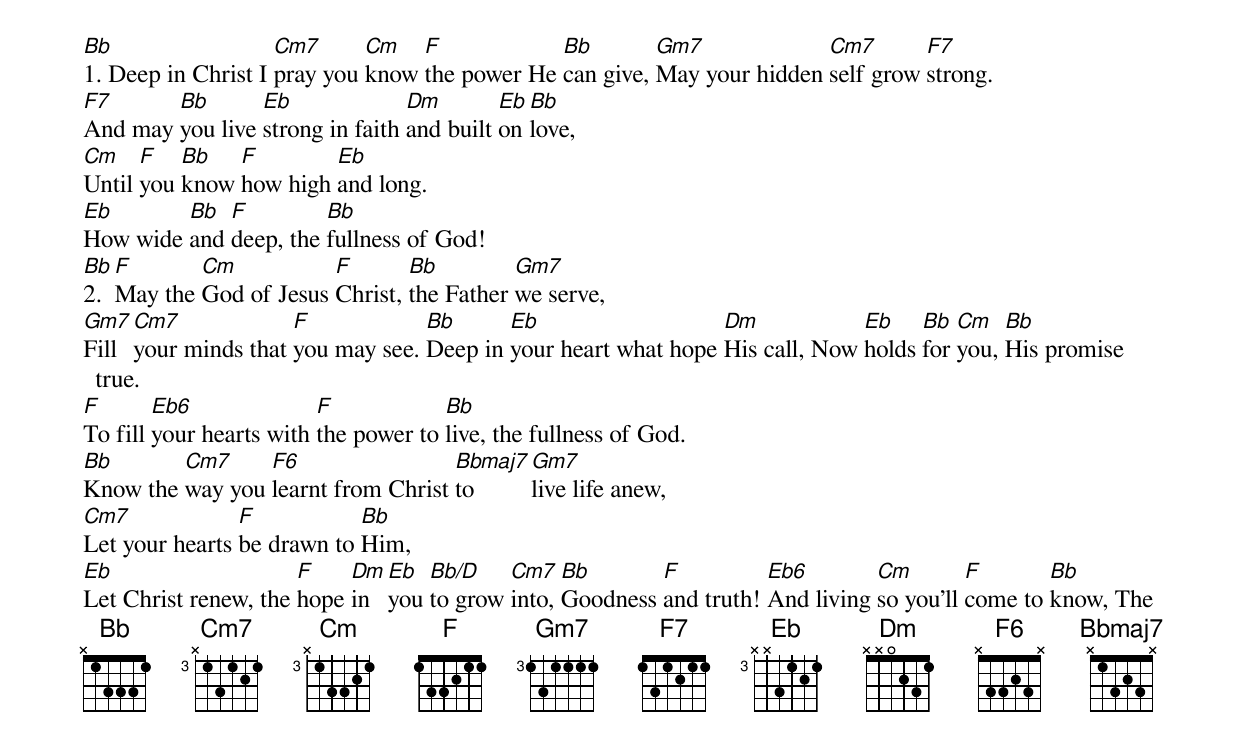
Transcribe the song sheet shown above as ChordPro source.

[Bb]1. Deep in Christ I [Cm7]pray you [Cm]know [F]the power He [Bb]can give, [Gm7]May your hidden [Cm7]self grow [F7]strong.
[F7]And may [Bb]you live [Eb]strong in faith [Dm]and built [Eb]on [Bb]love,
[Cm]Until [F]you [Bb]know [F]how high [Eb]and long.
[Eb]How wide [Bb]and [F]deep, the [Bb]fullness of God!
[Bb]2. [F]May the [Cm]God of Jesus [F]Christ, [Bb]the Father [Gm7]we serve,
[Gm7]Fill [Cm7]your minds that [F]you may see. [Bb]Deep in [Eb]your heart what hope [Dm]His call, Now [Eb]holds [Bb]for [Cm]you, [Bb]His promise true.
[F]To fill [Eb6]your hearts with [F]the power to [Bb]live, the fullness of God.
[Bb]Know the [Cm7]way you [F6]learnt from Christ [Bbmaj7]to [Gm7]live life anew,
[Cm7]Let your hearts [F]be drawn to [Bb]Him,
[Eb]Let Christ renew, the [F]hope [Dm]in [Eb]you [Bb/D]to grow [Cm7]into, [Bb]Goodness [F]and truth! [Eb6]And living [Cm]so you’ll [F]come to [Bb]know, The
